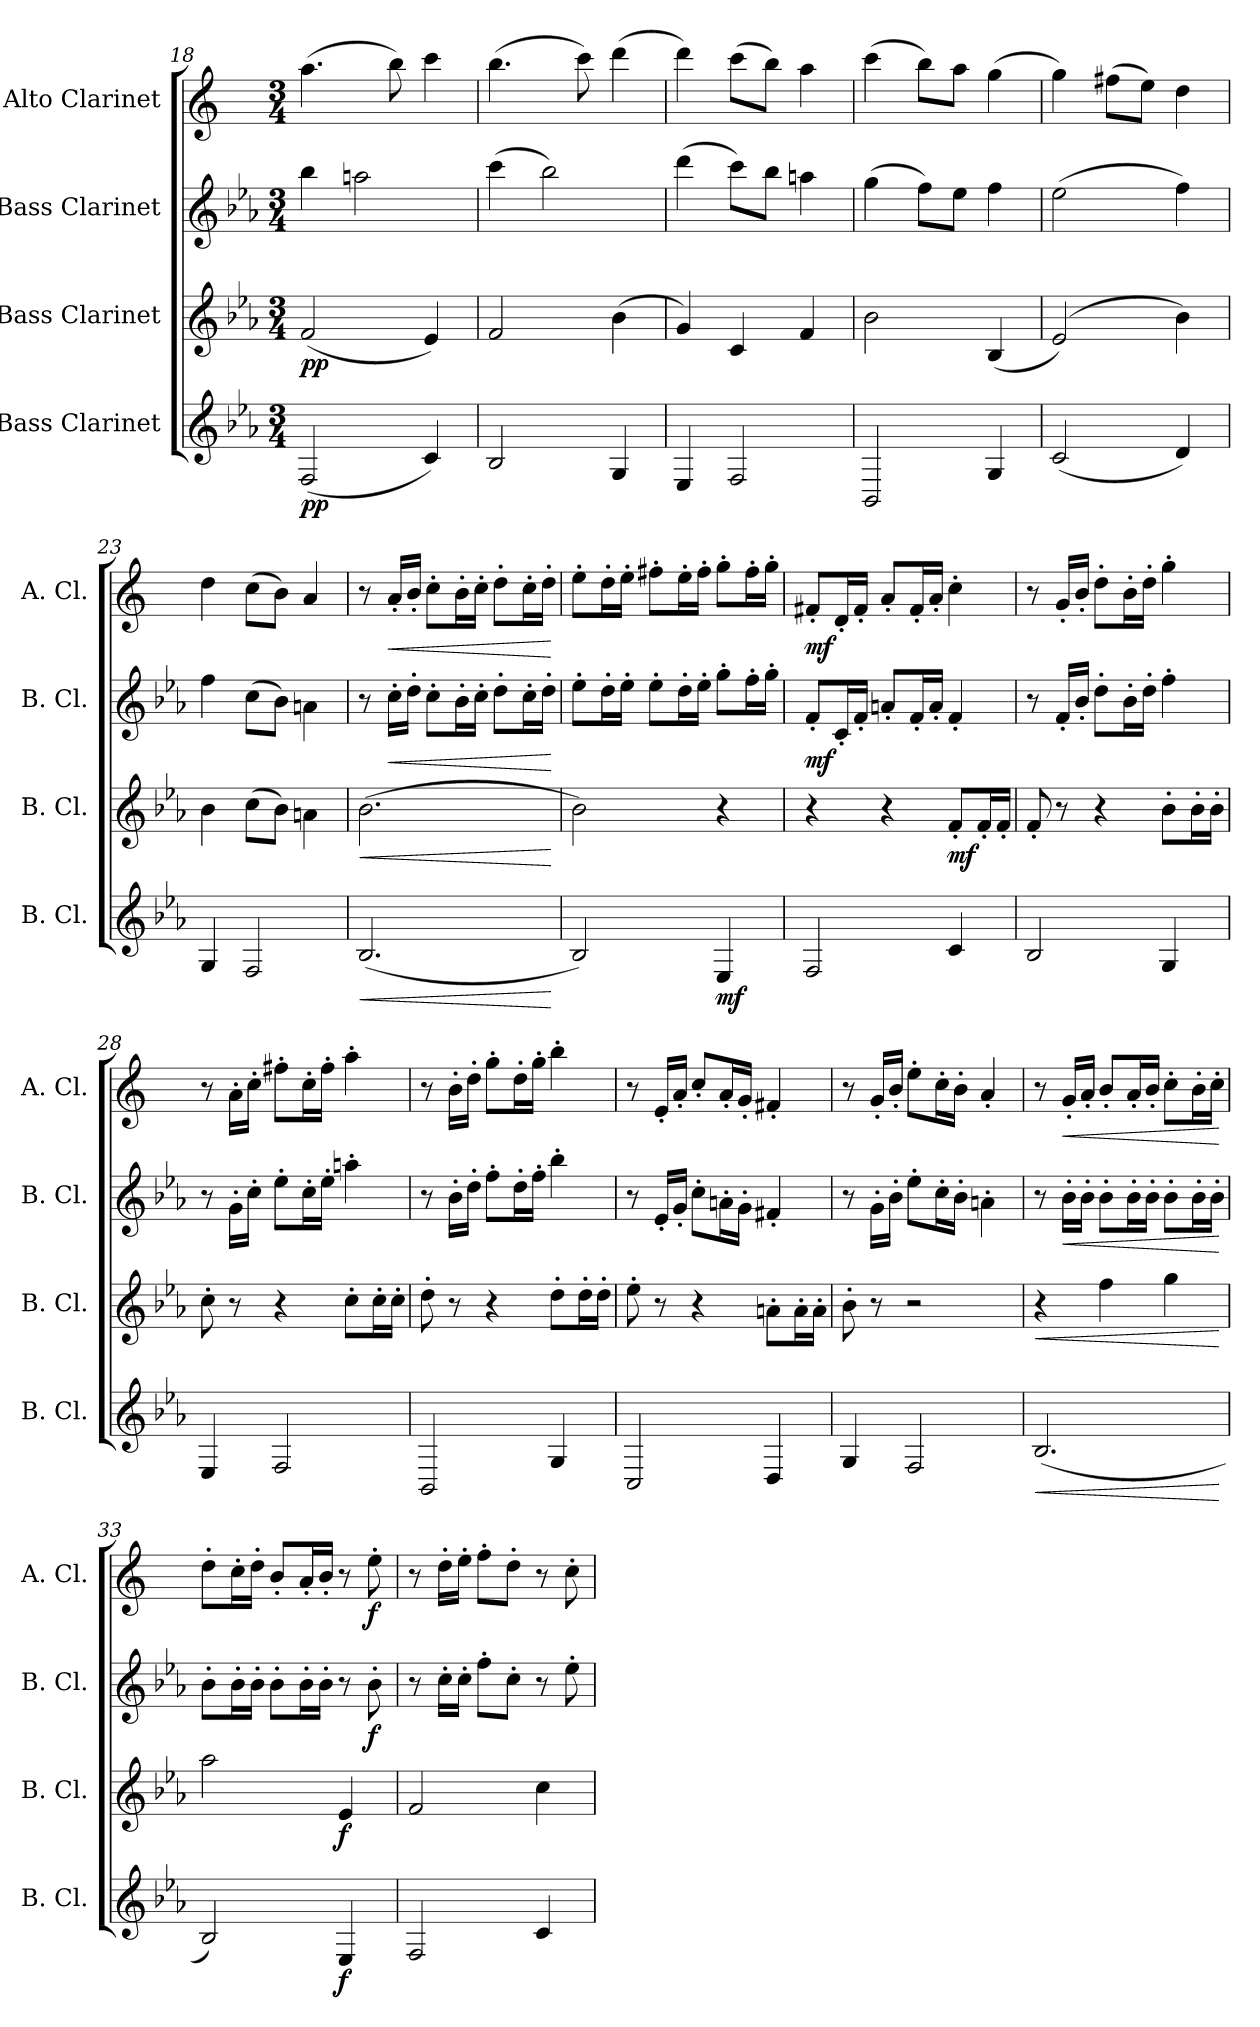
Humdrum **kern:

**kern	**dynam	**kern	**dynam	**kern	**dynam	**kern	**dynam
*part4	*part4	*part3	*part3	*part2	*part2	*part1	*part1
*staff4	*staff4	*staff3	*staff3	*staff2	*staff2	*staff1	*staff1
*I"Bass Clarinet	*	*I"Bass Clarinet	*	*I"Bass Clarinet	*	*I"Alto Clarinet	*
*I'B. Cl.	*	*I'B. Cl.	*	*I'B. Cl.	*	*I'A. Cl.	*
*clefG2	*	*clefG2	*	*clefG2	*	*clefG2	*
*ITrd8c14	*	*ITrd8c14	*	*ITrd8c14	*	*ITrd1c2	*
*k[b-e-a-]	*	*k[b-e-a-]	*	*k[b-e-a-]	*	*k[b-e-]	*
*M3/4	*	*M3/4	*	*M3/4	*	*M3/4	*
=18	=18	=18	=18	=18	=18	=18	=18
!	!LO:DY:b	!	!LO:DY:b	!	!	!	!
(2FF/	pp	(2F/	pp	4b-\	.	(4.gg\	.
.	.	.	.	2an\	.	.	.
.	.	.	.	.	.	8aa\)	.
4C/)	.	4E-/)	.	.	.	4bb-\	.
=19	=19	=19	=19	=19	=19	=19	=19
2BB-/	.	2F/	.	(4cc\	.	(4.aa\	.
.	.	.	.	2b-\)	.	.	.
.	.	.	.	.	.	8bb-\)	.
4GG/	.	(4B-\	.	.	.	(4ccc\	.
!!LO:LB:g=z
=20	=20	=20	=20	=20	=20	=20	=20
4EE-/	.	4G/)	.	(4dd\	.	4ccc\)	.
2FF/	.	4C/	.	8cc\L)	.	(8bb-\L	.
.	.	.	.	8b-\J	.	8aa\J)	.
.	.	4F/	.	4an\	.	4gg\	.
=21	=21	=21	=21	=21	=21	=21	=21
2BBB-/	.	2B-\	.	(4g\	.	(4bb-\	.
.	.	.	.	8f\L)	.	8aa\L)	.
.	.	.	.	8e-\J	.	8gg\J	.
4GG/	.	(4BB-/	.	4f\	.	(4ff\	.
=22	=22	=22	=22	=22	=22	=22	=22
(2C/	.	(2E-/)	.	(2e-\	.	4ff\)	.
.	.	.	.	.	.	(8een\L	.
.	.	.	.	.	.	8dd\J)	.
4D/)	.	4B-\)	.	4f\)	.	4cc\	.
=23	=23	=23	=23	=23	=23	=23	=23
4GG/	.	4B-\	.	4f\	.	4cc\	.
2FF/	.	(8c\L	.	(8c\L	.	(8b-\L	.
.	.	8B-\J)	.	8B-\J)	.	8a\J)	.
.	.	4An\	.	4An\	.	4g/	.
=24	=24	=24	=24	=24	=24	=24	=24
!	!LO:HP:b	!	!LO:HP:b	!	!	!	!
(2.BB-/	<	(2.B-\	<	8r	.	8r	.
!	!	!	!	!	!LO:HP:b	!	!LO:HP:b
.	.	.	.	16c'\LL	<	16g'/LL	<
.	.	.	.	16d'\JJ	.	16a'/JJ	.
.	.	.	.	8c'\L	.	8b-'\L	.
.	.	.	.	16B-'\L	.	16a'\L	.
.	.	.	.	16c'\JJ	.	16b-'\JJ	.
.	.	.	.	8d'\L	.	8cc'\L	.
.	.	.	.	16c'\L	.	16b-'\L	.
.	.	.	.	16d'\JJ	.	16cc'\JJ	.
.	[	.	[	.	[	.	[
!!LO:PB:g=z
=25	=25	=25	=25	=25	=25	=25	=25
2BB-/)	.	2B-\)	.	8e-'\L	.	8dd'\L	.
.	.	.	.	16d'\L	.	16cc'\L	.
.	.	.	.	16e-'\JJ	.	16dd'\JJ	.
.	.	.	.	8e-'\L	.	8een'\L	.
.	.	.	.	16d'\L	.	16dd'\L	.
.	.	.	.	16e-'\JJ	.	16ee'\JJ	.
!	!LO:DY:b	!	!	!	!	!	!
4EE-/	mf	4r	.	8g'\L	.	8ff'\L	.
.	.	.	.	16f'\L	.	16ee'\L	.
.	.	.	.	16g'\JJ	.	16ff'\JJ	.
=26	=26	=26	=26	=26	=26	=26	=26
!	!	!	!	!	!LO:DY:b	!	!LO:DY:b
2FF/	.	4r	.	8F'/L	mf	8en'/L	mf
.	.	.	.	16C'/L	.	16c'/L	.
.	.	.	.	16F'/JJ	.	16e'/JJ	.
.	.	4r	.	8An'/L	.	8g'/L	.
.	.	.	.	16F'/L	.	16e'/L	.
.	.	.	.	16A'/JJ	.	16g'/JJ	.
!	!	!	!LO:DY:b	!	!	!	!
4C/	.	8F'/L	mf	4F'/	.	4b-'\	.
.	.	16F'/L	.	.	.	.	.
.	.	16F'/JJ	.	.	.	.	.
=27	=27	=27	=27	=27	=27	=27	=27
2BB-/	.	8F'/	.	8r	.	8r	.
.	.	8r	.	16F'/LL	.	16f'/LL	.
.	.	.	.	16B-'/JJ	.	16a'/JJ	.
.	.	4r	.	8d'\L	.	8cc'\L	.
.	.	.	.	16B-'\L	.	16a'\L	.
.	.	.	.	16d'\JJ	.	16cc'\JJ	.
4GG/	.	8B-'\L	.	4f'\	.	4ff'\	.
.	.	16B-'\L	.	.	.	.	.
.	.	16B-'\JJ	.	.	.	.	.
=28	=28	=28	=28	=28	=28	=28	=28
4EE-/	.	8c'\	.	8r	.	8r	.
.	.	8r	.	16G'\LL	.	16g'\LL	.
.	.	.	.	16c'\JJ	.	16b-'\JJ	.
2FF/	.	4r	.	8e-'\L	.	8een'\L	.
.	.	.	.	16c'\L	.	16b-'\L	.
.	.	.	.	16e-'\JJ	.	16ee'\JJ	.
.	.	8c'\L	.	4an'\	.	4gg'\	.
.	.	16c'\L	.	.	.	.	.
.	.	16c'\JJ	.	.	.	.	.
!!LO:LB:g=z
=29	=29	=29	=29	=29	=29	=29	=29
2BBB-/	.	8d'\	.	8r	.	8r	.
.	.	8r	.	16B-'\LL	.	16a'\LL	.
.	.	.	.	16d'\JJ	.	16cc'\JJ	.
.	.	4r	.	8f'\L	.	8ff'\L	.
.	.	.	.	16d'\L	.	16cc'\L	.
.	.	.	.	16f'\JJ	.	16ff'\JJ	.
4GG/	.	8d'\L	.	4b-'\	.	4aa'\	.
.	.	16d'\L	.	.	.	.	.
.	.	16d'\JJ	.	.	.	.	.
=30	=30	=30	=30	=30	=30	=30	=30
2CC/	.	8e-'\	.	8r	.	8r	.
.	.	8r	.	16E-'/LL	.	16d'/LL	.
.	.	.	.	16G'/JJ	.	16g'/JJ	.
.	.	4r	.	8c'\L	.	8b-'/L	.
.	.	.	.	16An'\L	.	16g'/L	.
.	.	.	.	16G'\JJ	.	16f'/JJ	.
4DD/	.	8An'\L	.	4F#X'/	.	4en'/	.
.	.	16A'\L	.	.	.	.	.
.	.	16A'\JJ	.	.	.	.	.
=31	=31	=31	=31	=31	=31	=31	=31
4GG/	.	8B-'\	.	8r	.	8r	.
.	.	8r	.	16G'\LL	.	16f'/LL	.
.	.	.	.	16B-'\JJ	.	16a'/JJ	.
2FF/	.	2r	.	8e-'\L	.	8dd'\L	.
.	.	.	.	16c'\L	.	16b-'\L	.
.	.	.	.	16B-'\JJ	.	16a'\JJ	.
.	.	.	.	4An'\	.	4g'/	.
=32	=32	=32	=32	=32	=32	=32	=32
!	!LO:HP:b	!	!LO:HP:b	!	!	!	!
(2.BB-/	<	4r	<	8r	.	8r	.
!	!	!	!	!	!LO:HP:b	!	!LO:HP:b
.	.	.	.	16B-'\LL	<	16f'/LL	<
.	.	.	.	16B-'\JJ	.	16g'/JJ	.
.	.	4f\	.	8B-'\L	.	8a'/L	.
.	.	.	.	16B-'\L	.	16g'/L	.
.	.	.	.	16B-'\JJ	.	16a'/JJ	.
.	.	4g\	.	8B-'\L	.	8b-'\L	.
.	.	.	.	16B-'\L	.	16a'\L	.
.	.	.	.	16B-'\JJ	.	16b-'\JJ	.
.	[	.	[	.	[	.	[
!!LO:LB:g=z
=33	=33	=33	=33	=33	=33	=33	=33
2BB-/)	.	2a-\	.	8B-'\L	.	8cc'\L	.
.	.	.	.	16B-'\L	.	16b-'\L	.
.	.	.	.	16B-'\JJ	.	16cc'\JJ	.
.	.	.	.	8B-'\L	.	8a'/L	.
.	.	.	.	16B-'\L	.	16g'/L	.
.	.	.	.	16B-'\JJ	.	16a'/JJ	.
!	!LO:DY:b	!	!LO:DY:b	!	!	!	!
4EE-/	f	4E-/	f	8r	.	8r	.
!	!	!	!	!	!LO:DY:b	!	!LO:DY:b
.	.	.	.	8B-'\	f	8dd'\	f
=34	=34	=34	=34	=34	=34	=34	=34
2FF/	.	2F/	.	8r	.	8r	.
.	.	.	.	16c'\LL	.	16cc'\LL	.
.	.	.	.	16c'\JJ	.	16dd'\JJ	.
.	.	.	.	8f'\L	.	8ee-'\L	.
.	.	.	.	8c'\J	.	8cc'\J	.
4C/	.	4c\	.	8r	.	8r	.
.	.	.	.	8e-'\	.	8b-'\	.
=	=	=	=	=	=	=	=
*-	*-	*-	*-	*-	*-	*-	*-
